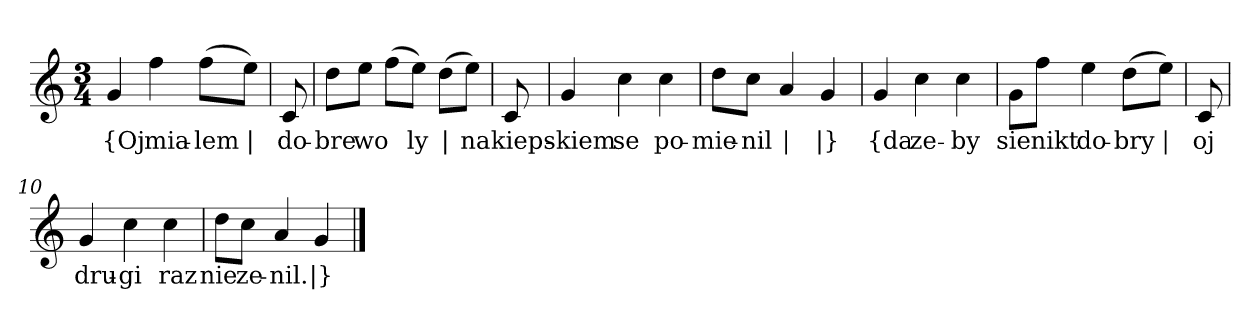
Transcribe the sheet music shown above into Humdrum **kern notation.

**kern	**text
*part1	*part1
*staff1	*staff1
*clefG2	*
*k[]	*
*C:	*
*M3/4	*
=	=
4g	{Oj
4ff	mia-
(8ff\L	-lem
8ee\J)	|
=2y	=2y
8c	do-
=3	=3
8dd\L	-bre
8ee\J	wo
(8ff\L	--
8ee\J)	-ly
(8dd\L	|
8ee\J)	na
=4y	=4y
8c	kieps-
=5	=5
4g	-kiem
4cc	se
4cc	po-
=6	=6
8dd\L	-mie-
8cc\J	-nil
4a	|
4g	|}
=7y	=7y
4g	{da
4cc	ze-
4cc	-by
=8	=8
8g\L	sie
8ff\J	nikt
4ee	do-
(8dd\L	-bry
8ee\J)	|
=9y	=9y
8c	oj
=10	=10
4g	dru-
4cc	-gi
4cc	raz
=11	=11
8dd\L	nie
8cc\J	ze-
4a	-nil.
4g	|}
==	==
*-	*-
